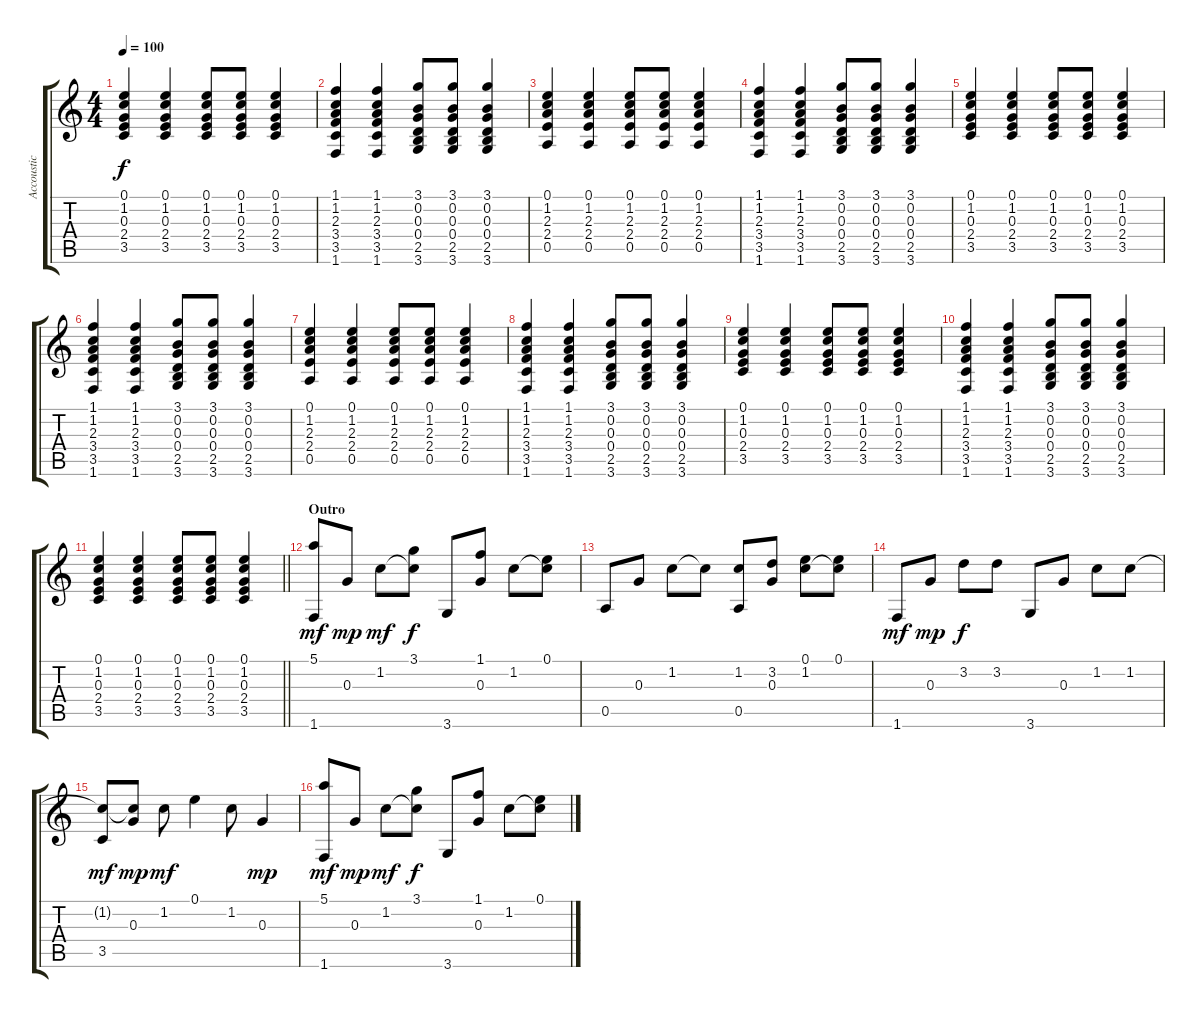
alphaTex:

\track ("Accoustic Guitar" "Accoustic ") {instrument acousticguitarsteel}
\staff {score tabs}
\tuning (E4 B3 G3 D3 A2 E2) {hide}
\ts (4 4)
\tempo 100
\clef g2
\ks c
(0.1 1.2 0.3 2.4 3.5).4{dy f} (0.1 1.2 0.3 2.4 3.5).4 (0.1 1.2 0.3 2.4 3.5).8 (0.1 1.2 0.3 2.4 3.5).8 (0.1 1.2 0.3 2.4 3.5).4 |
(1.1 1.2 2.3 3.4 3.5 1.6).4 (1.1 1.2 2.3 3.4 3.5 1.6).4 (3.1 0.2 0.3 0.4 2.5 3.6).8 (3.1 0.2 0.3 0.4 2.5 3.6).8 (3.1 0.2 0.3 0.4 2.5 3.6).4 |
(0.1 1.2 2.3 2.4 0.5).4 (0.1 1.2 2.3 2.4 0.5).4 (0.1 1.2 2.3 2.4 0.5).8 (0.1 1.2 2.3 2.4 0.5).8 (0.1 1.2 2.3 2.4 0.5).4 |
(1.1 1.2 2.3 3.4 3.5 1.6).4 (1.1 1.2 2.3 3.4 3.5 1.6).4 (3.1 0.2 0.3 0.4 2.5 3.6).8 (3.1 0.2 0.3 0.4 2.5 3.6).8 (3.1 0.2 0.3 0.4 2.5 3.6).4 |
(0.1 1.2 0.3 2.4 3.5).4 (0.1 1.2 0.3 2.4 3.5).4 (0.1 1.2 0.3 2.4 3.5).8 (0.1 1.2 0.3 2.4 3.5).8 (0.1 1.2 0.3 2.4 3.5).4 |
(1.1 1.2 2.3 3.4 3.5 1.6).4 (1.1 1.2 2.3 3.4 3.5 1.6).4 (3.1 0.2 0.3 0.4 2.5 3.6).8 (3.1 0.2 0.3 0.4 2.5 3.6).8 (3.1 0.2 0.3 0.4 2.5 3.6).4 |
(0.1 1.2 2.3 2.4 0.5).4 (0.1 1.2 2.3 2.4 0.5).4 (0.1 1.2 2.3 2.4 0.5).8 (0.1 1.2 2.3 2.4 0.5).8 (0.1 1.2 2.3 2.4 0.5).4 |
(1.1 1.2 2.3 3.4 3.5 1.6).4 (1.1 1.2 2.3 3.4 3.5 1.6).4 (3.1 0.2 0.3 0.4 2.5 3.6).8 (3.1 0.2 0.3 0.4 2.5 3.6).8 (3.1 0.2 0.3 0.4 2.5 3.6).4 |
(0.1 1.2 0.3 2.4 3.5).4 (0.1 1.2 0.3 2.4 3.5).4 (0.1 1.2 0.3 2.4 3.5).8 (0.1 1.2 0.3 2.4 3.5).8 (0.1 1.2 0.3 2.4 3.5).4 |
(1.1 1.2 2.3 3.4 3.5 1.6).4 (1.1 1.2 2.3 3.4 3.5 1.6).4 (3.1 0.2 0.3 0.4 2.5 3.6).8 (3.1 0.2 0.3 0.4 2.5 3.6).8 (3.1 0.2 0.3 0.4 2.5 3.6).4 |
\barLineRight lightlight
(0.1 1.2 0.3 2.4 3.5).4 (0.1 1.2 0.3 2.4 3.5).4 (0.1 1.2 0.3 2.4 3.5).8 (0.1 1.2 0.3 2.4 3.5).8 (0.1 1.2 0.3 2.4 3.5).4 |
\section ("" "Outro")
(5.1 1.6).8{dy mf} 0.3.8{dy mp} 1.2.8{dy mf} (3.1 1.2{t}).8{dy f} 3.6.8 (1.1 0.3).8 1.2.8 (0.1 1.2{t}).8 |
0.5.8 0.3.8 1.2.8 1.2{t}.8 (1.2 0.5).8 (3.2 0.3).8 (0.1 1.2).8 (0.1 1.2{t}).8 |
1.6.8{dy mf} 0.3.8{dy mp} 3.2.8{dy f} 3.2.8 3.6.8 0.3.8 1.2.8 1.2.8 |
(1.2{t} 3.5).8{dy mf} (1.2{t} 0.3).8{dy mp} 1.2.8{dy mf} 0.1.4 1.2.8 0.3.4{dy mp} |
(5.1 1.6).8{dy mf} 0.3.8{dy mp} 1.2.8{dy mf} (3.1 1.2{t}).8{dy f} 3.6.8 (1.1 0.3).8 1.2.8 (0.1 1.2{t}).8
